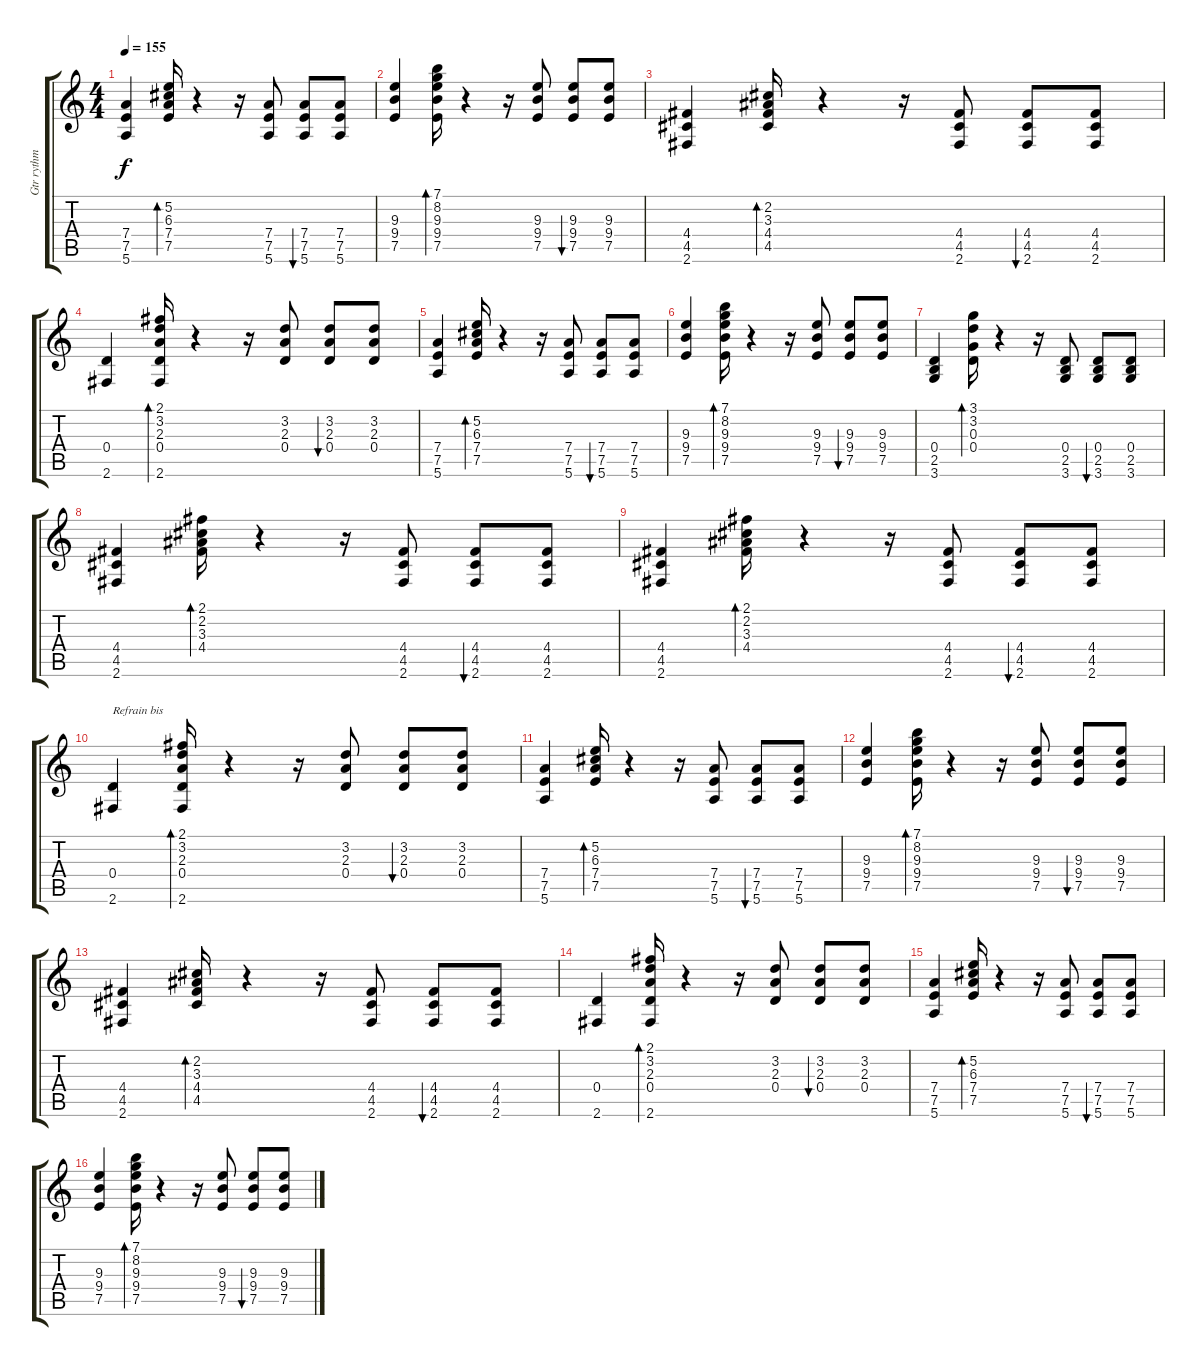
\track ("Gtr rythm" "Gtr rythm") {instrument acousticguitarnylon}
\staff {score tabs}
\tuning (E4 B3 G3 D3 A2 E2) {hide}
\ts (4 4)
\tempo 155
\clef g2
\ks c
(7.4 7.5 5.6).4{dy f} (5.2 6.3 7.4 7.5).16{bd 60} r.4 r.16 (7.4 7.5 5.6).8 (7.4 7.5 5.6).8{bu 60} (7.4 7.5 5.6).8 |
(9.3 9.4 7.5).4 (7.1 8.2 9.3 9.4 7.5).16{bd 60} r.4 r.16 (9.3 9.4 7.5).8 (9.3 9.4 7.5).8{bu 60} (9.3 9.4 7.5).8 |
(4.4 4.5 2.6).4 (2.2 3.3 4.4 4.5).16{bd 60} r.4 r.16 (4.4 4.5 2.6).8 (4.4 4.5 2.6).8{bu 60} (4.4 4.5 2.6).8 |
(0.4 2.6).4 (2.1 3.2 2.3 0.4 2.6).16{bd 60} r.4 r.16 (3.2 2.3 0.4).8 (3.2 2.3 0.4).8{bu 60} (3.2 2.3 0.4).8 |
(7.4 7.5 5.6).4 (5.2 6.3 7.4 7.5).16{bd 60} r.4 r.16 (7.4 7.5 5.6).8 (7.4 7.5 5.6).8{bu 60} (7.4 7.5 5.6).8 |
(9.3 9.4 7.5).4 (7.1 8.2 9.3 9.4 7.5).16{bd 60} r.4 r.16 (9.3 9.4 7.5).8 (9.3 9.4 7.5).8{bu 60} (9.3 9.4 7.5).8 |
(0.4 2.5 3.6).4 (3.1 3.2 0.3 0.4).16{bd 60} r.4 r.16 (0.4 2.5 3.6).8 (0.4 2.5 3.6).8{bu 60} (0.4 2.5 3.6).8 |
(4.4 4.5 2.6).4 (2.1 2.2 3.3 4.4).16{bd 60} r.4 r.16 (4.4 4.5 2.6).8 (4.4 4.5 2.6).8{bu 60} (4.4 4.5 2.6).8 |
(4.4 4.5 2.6).4 (2.1 2.2 3.3 4.4).16{bd 60} r.4 r.16 (4.4 4.5 2.6).8 (4.4 4.5 2.6).8{bu 60} (4.4 4.5 2.6).8 |
(0.4 2.6).4{txt "Refrain bis"} (2.1 3.2 2.3 0.4 2.6).16{bd 60} r.4 r.16 (3.2 2.3 0.4).8 (3.2 2.3 0.4).8{bu 60} (3.2 2.3 0.4).8 |
(7.4 7.5 5.6).4 (5.2 6.3 7.4 7.5).16{bd 60} r.4 r.16 (7.4 7.5 5.6).8 (7.4 7.5 5.6).8{bu 60} (7.4 7.5 5.6).8 |
(9.3 9.4 7.5).4 (7.1 8.2 9.3 9.4 7.5).16{bd 60} r.4 r.16 (9.3 9.4 7.5).8 (9.3 9.4 7.5).8{bu 60} (9.3 9.4 7.5).8 |
(4.4 4.5 2.6).4 (2.2 3.3 4.4 4.5).16{bd 60} r.4 r.16 (4.4 4.5 2.6).8 (4.4 4.5 2.6).8{bu 60} (4.4 4.5 2.6).8 |
(0.4 2.6).4 (2.1 3.2 2.3 0.4 2.6).16{bd 60} r.4 r.16 (3.2 2.3 0.4).8 (3.2 2.3 0.4).8{bu 60} (3.2 2.3 0.4).8 |
(7.4 7.5 5.6).4 (5.2 6.3 7.4 7.5).16{bd 60} r.4 r.16 (7.4 7.5 5.6).8 (7.4 7.5 5.6).8{bu 60} (7.4 7.5 5.6).8 |
(9.3 9.4 7.5).4 (7.1 8.2 9.3 9.4 7.5).16{bd 60} r.4 r.16 (9.3 9.4 7.5).8 (9.3 9.4 7.5).8{bu 60} (9.3 9.4 7.5).8
